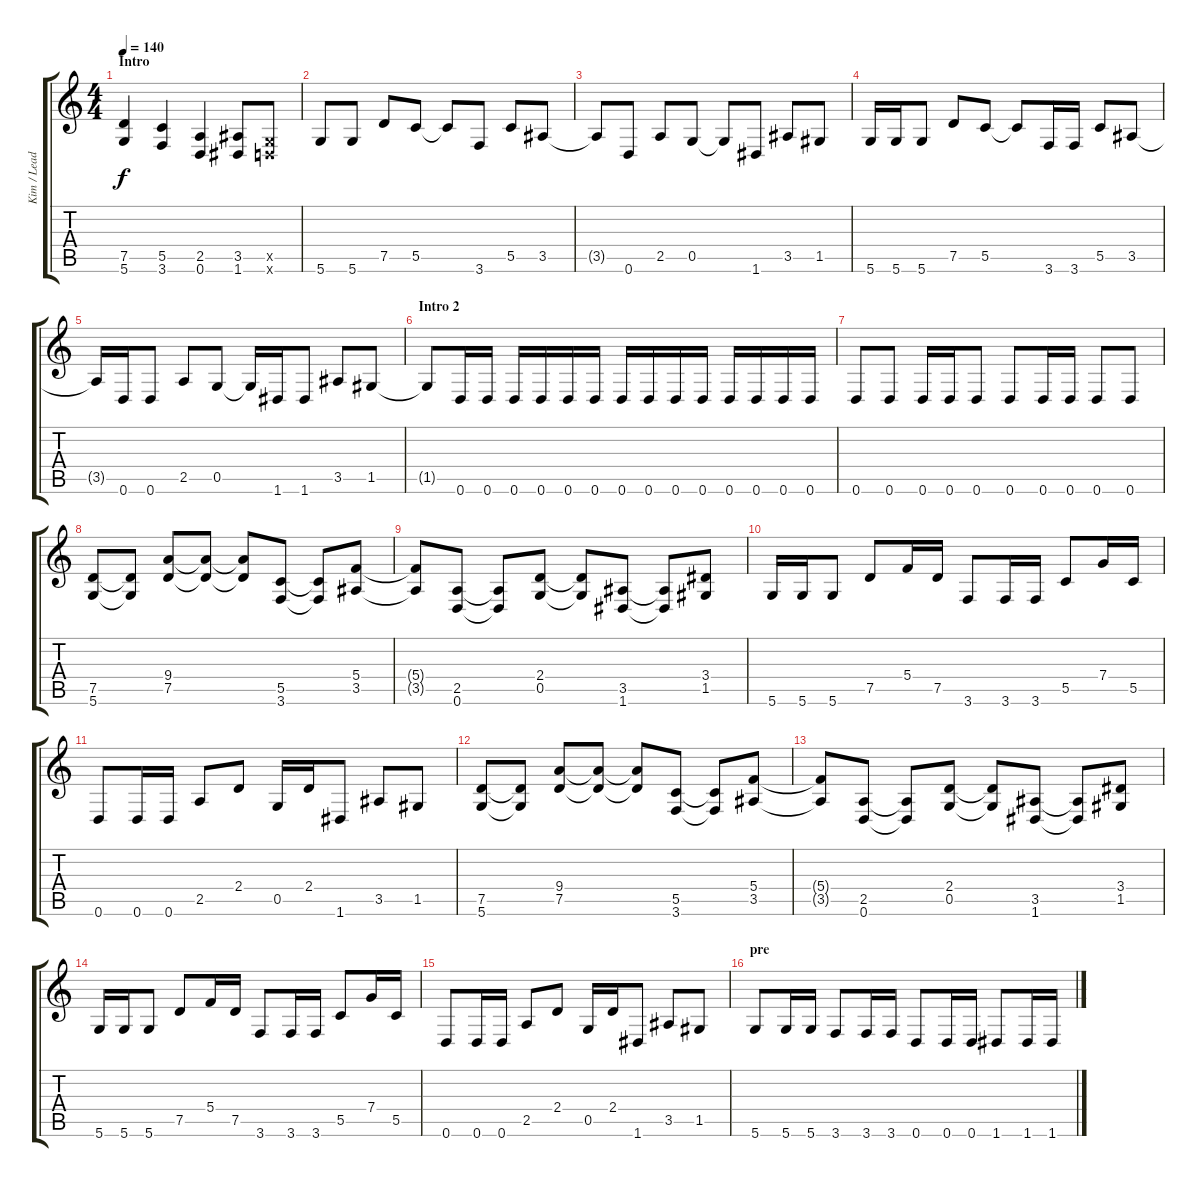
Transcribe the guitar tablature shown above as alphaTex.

\track ("Kim / Lead Guitar" "Kim / Lead") {instrument distortionguitar}
\staff {score tabs}
\tuning (D4 A3 F3 C3 G2 D2) {hide}
\ts (4 4)
\section ("" "Intro")
\tempo 140
\clef g2
\ks c
(7.5 5.6).4{dy f instrument distortionguitar} (5.5 3.6).4 (2.5 0.6).4 (3.5 1.6).8 (0.5{x} 0.6{x}).8 |
5.6.8 5.6.8 7.5.8 5.5.8 5.5{t}.8 3.6.8 5.5.8 3.5.8 |
3.5{t}.8 0.6.8 2.5.8 0.5.8 0.5{t}.8 1.6.8 3.5.8 1.5.8 |
5.6.16 5.6.16 5.6.8 7.5.8 5.5.8 5.5{t}.8 3.6.16 3.6.16 5.5.8 3.5.8 |
3.5{t}.16 0.6.16 0.6.8 2.5.8 0.5.8 0.5{t}.16 1.6.16 1.6.8 3.5.8 1.5.8 |
\section ("" "Intro 2")
1.5{t}.8{balance 8} 0.6.16 0.6.16 0.6.16 0.6.16 0.6.16 0.6.16 0.6.16 0.6.16 0.6.16 0.6.16 0.6.16 0.6.16 0.6.16 0.6.16 |
0.6.8 0.6.8 0.6.16 0.6.16 0.6.8 0.6.8 0.6.16 0.6.16 0.6.8 0.6.8 |
(7.5 5.6).8{balance 1} (7.5{t} 5.6{t}).8 (9.4 7.5).8 (9.4{t} 7.5{t}).8 (9.4{t} 7.5{t}).8 (5.5 3.6).8 (5.5{t} 3.6{t}).8 (5.4 3.5).8 |
(5.4{t} 3.5{t}).8 (2.5 0.6).8 (2.5{t} 0.6{t}).8 (2.4 0.5).8 (2.4{t} 0.5{t}).8 (3.5 1.6).8 (3.5{t} 1.6{t}).8 (3.4 1.5).8 |
5.6.16 5.6.16 5.6.8 7.5.8 5.4.16 7.5.16 3.6.8 3.6.16 3.6.16 5.5.8 7.4.16 5.5.16 |
0.6.8 0.6.16 0.6.16 2.5.8 2.4.8 0.5.16 2.4.16 1.6.8 3.5.8 1.5.8 |
(7.5 5.6).8 (7.5{t} 5.6{t}).8 (9.4 7.5).8 (9.4{t} 7.5{t}).8 (9.4{t} 7.5{t}).8 (5.5 3.6).8 (5.5{t} 3.6{t}).8 (5.4 3.5).8 |
(5.4{t} 3.5{t}).8 (2.5 0.6).8 (2.5{t} 0.6{t}).8 (2.4 0.5).8 (2.4{t} 0.5{t}).8 (3.5 1.6).8 (3.5{t} 1.6{t}).8 (3.4 1.5).8 |
5.6.16 5.6.16 5.6.8 7.5.8 5.4.16 7.5.16 3.6.8 3.6.16 3.6.16 5.5.8 7.4.16 5.5.16 |
0.6.8 0.6.16 0.6.16 2.5.8 2.4.8 0.5.16 2.4.16 1.6.8 3.5.8 1.5.8 |
\section ("" "pre")
5.6.8 5.6.16 5.6.16 3.6.8 3.6.16 3.6.16 0.6.8 0.6.16 0.6.16 1.6.8 1.6.16 1.6.16
